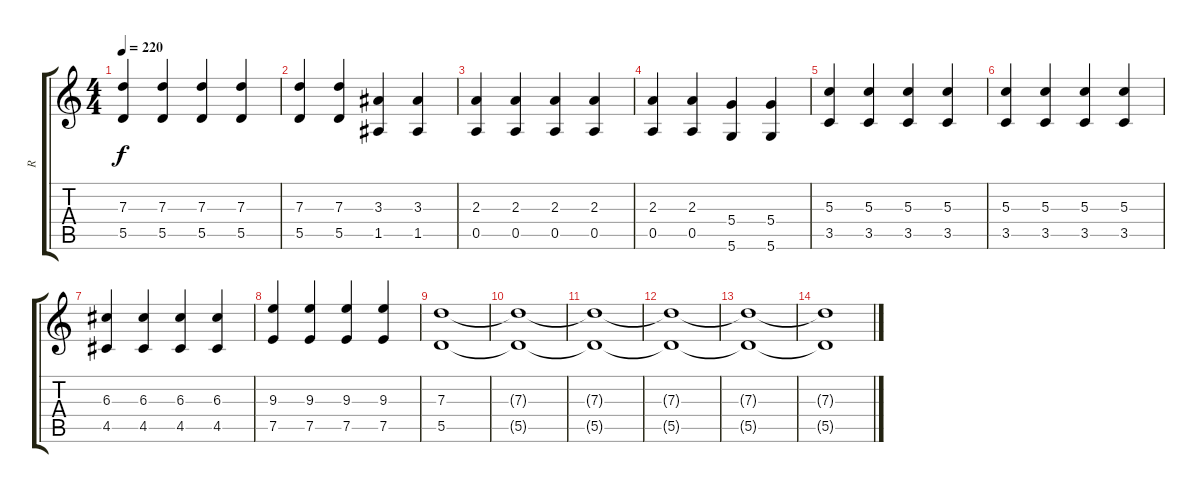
\track ("R" "R") {instrument overdrivenguitar}
\staff {score tabs}
\tuning (E4 B3 G3 D3 A2 D2) {hide}
\ts (4 4)
\tempo 220
\clef g2
\ks c
(7.3 5.5).4{dy f} (7.3 5.5).4 (7.3 5.5).4 (7.3 5.5).4 |
(7.3 5.5).4 (7.3 5.5).4 (3.3 1.5).4 (3.3 1.5).4 |
(2.3 0.5).4 (2.3 0.5).4 (2.3 0.5).4 (2.3 0.5).4 |
(2.3 0.5).4 (2.3 0.5).4 (5.4 5.6).4 (5.4 5.6).4 |
(5.3 3.5).4 (5.3 3.5).4 (5.3 3.5).4 (5.3 3.5).4 |
(5.3 3.5).4 (5.3 3.5).4 (5.3 3.5).4 (5.3 3.5).4 |
(6.3 4.5).4 (6.3 4.5).4 (6.3 4.5).4 (6.3 4.5).4 |
(9.3 7.5).4 (9.3 7.5).4 (9.3 7.5).4 (9.3 7.5).4 |
(7.3 5.5).1 |
(7.3{t} 5.5{t}).1 |
(7.3{t} 5.5{t}).1 |
(7.3{t} 5.5{t}).1 |
(7.3{t} 5.5{t}).1 |
(7.3{t} 5.5{t}).1
